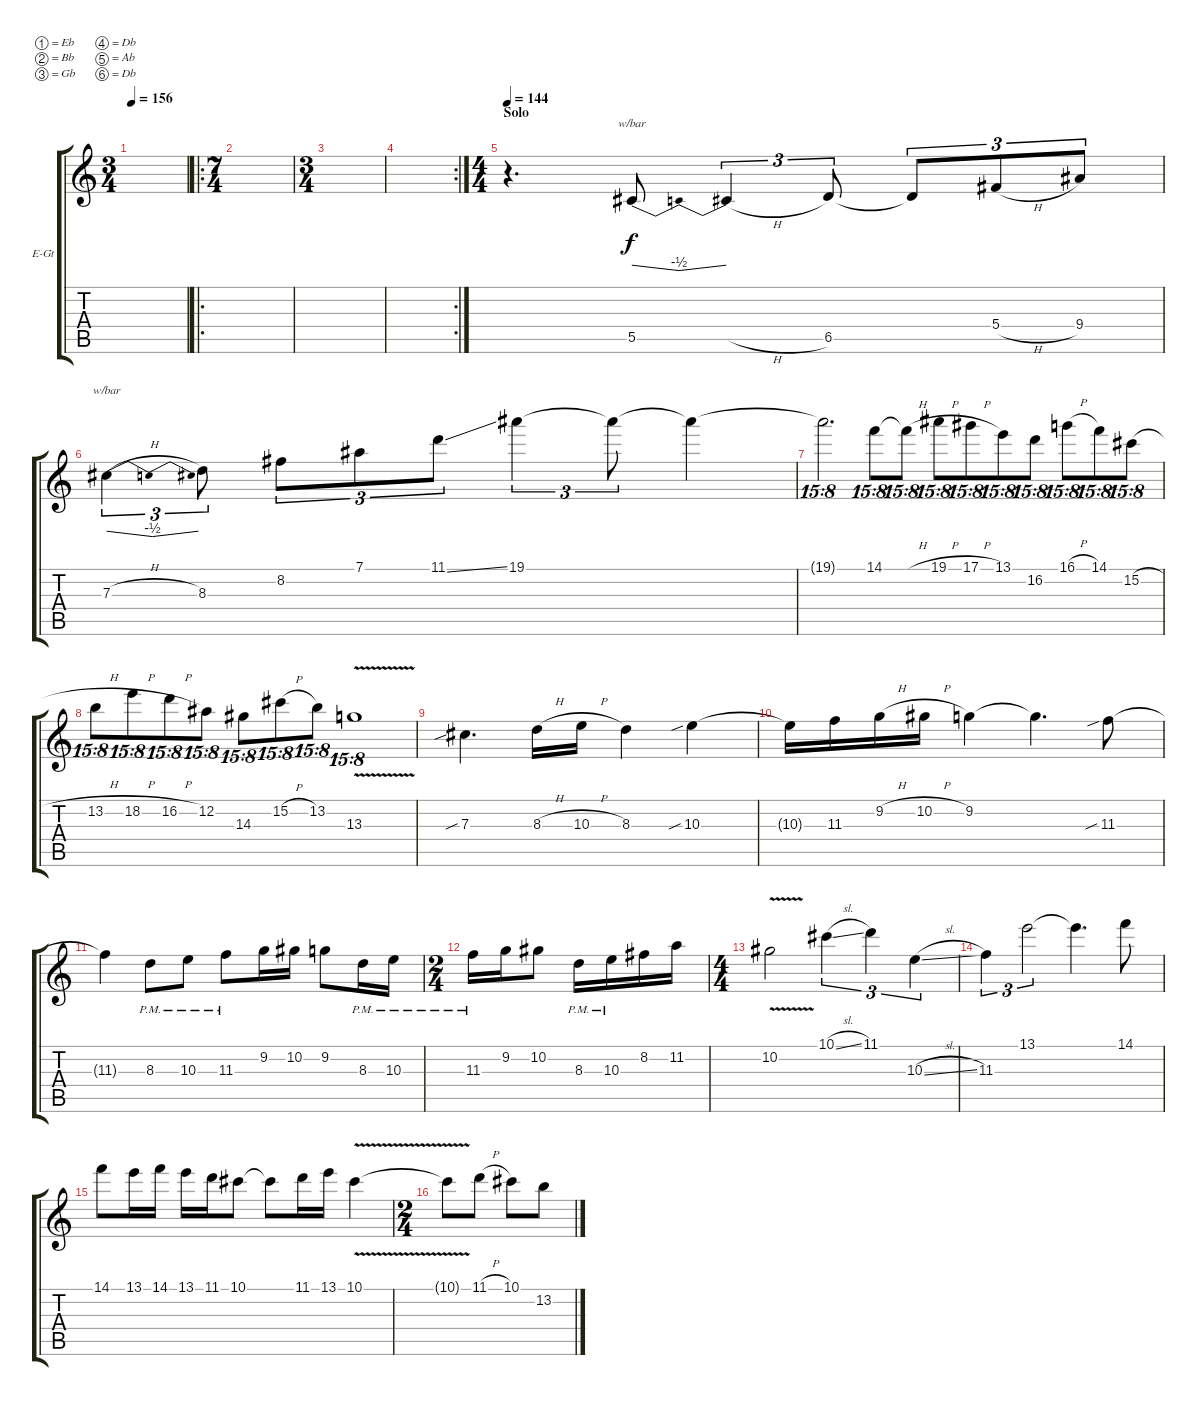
\defaultSystemsLayout 4
\bracketExtendMode groupsimilarinstruments
\firstSystemTrackNameOrientation horizontal
\otherSystemsTrackNameOrientation horizontal
\track ("Emphasis" "E-Gt") {instrument distortionguitar}
\staff {score tabs}
\tuning (Eb4 Bb3 Gb3 Db3 Ab2 Db2)
\ts (3 4)
\tempo 156
\clef g2
\ks c
|
\ro
\ts (7 4)
|
\ts (3 4)
|
\rc 2
|
\ts (4 4)
\section ("" "Solo")
\tempo 144
r.4{d} 5.5.8{tbe (dip default 0 0 14.399999999999999 -2 15 -2 30 0)} 5.5{h t}.4{tu (3 2)} 6.5.8{tu (3 2)} 6.5{t}.8{tu (3 2)} 5.4{h}.8{tu (3 2)} 9.4.8{tu (3 2)} |
7.3{h}.4{tu (3 2) tbe (dip default 0 0 15 -2 30 0)} 8.3.8{tu (3 2)} 8.2.8{tu (3 2)} 7.1.8{tu (3 2)} 11.1{ss}.8{tu (3 2)} 19.1.4{tu (3 2)} 19.1{t}.8{tu (3 2)} 19.1{t}.4 |
19.1{t}.2{d tu (15 8)} 14.1.8{tu (15 8)} 14.1{h t}.8{tu (15 8)} 19.1{h}.8{tu (15 8)} 17.1{h}.8{tu (15 8)} 13.1.8{tu (15 8)} 16.2.8{tu (15 8)} 16.1{h}.8{tu (15 8)} 14.1.8{tu (15 8)} 15.2{h}.8{tu (15 8)} |
13.2{h}.8{tu (15 8)} 18.2{h}.8{tu (15 8)} 16.2{h}.8{tu (15 8)} 12.2.8{tu (15 8)} 14.3.8{tu (15 8)} 15.2{h}.8{tu (15 8)} 13.2.8{tu (15 8)} 13.3{v}.1{tu (15 8)} |
7.3{sib}.4{d} 8.3{h}.16 10.3{h}.16 8.3.4 10.3{sib}.4 |
10.3{t}.16 11.3.16 9.2{h}.16 10.2{h}.16 9.2.4 9.2{t}.4{d} 11.3{sib}.8 |
11.3{t}.4 8.3{pm}.8 10.3{pm}.8 11.3{pm}.8 9.2.16 10.2.16 9.2.8 8.3{pm}.16 10.3{pm}.16 |
\ts (2 4)
11.3{pm}.16 9.2.16 10.2.8 8.3{pm}.16 10.3{pm}.16 8.2.16 11.2.16 |
\ts (4 4)
10.2{v}.2 10.1{sl}.4{tu (3 2)} 11.1.4{tu (3 2)} 10.3{sl}.4{tu (3 2)} |
11.3.4{tu (3 2)} 13.1.2{tu (3 2)} 13.1{t}.4{d} 14.1.8 |
14.1.8 13.1.16 14.1.16 13.1.16 11.1.16 10.1.8 10.1{t}.8 11.1.16 13.1.16 10.1{v}.4 |
\ts (2 4)
10.1{v t}.8 11.1{h}.8 10.1.8 13.2.8
